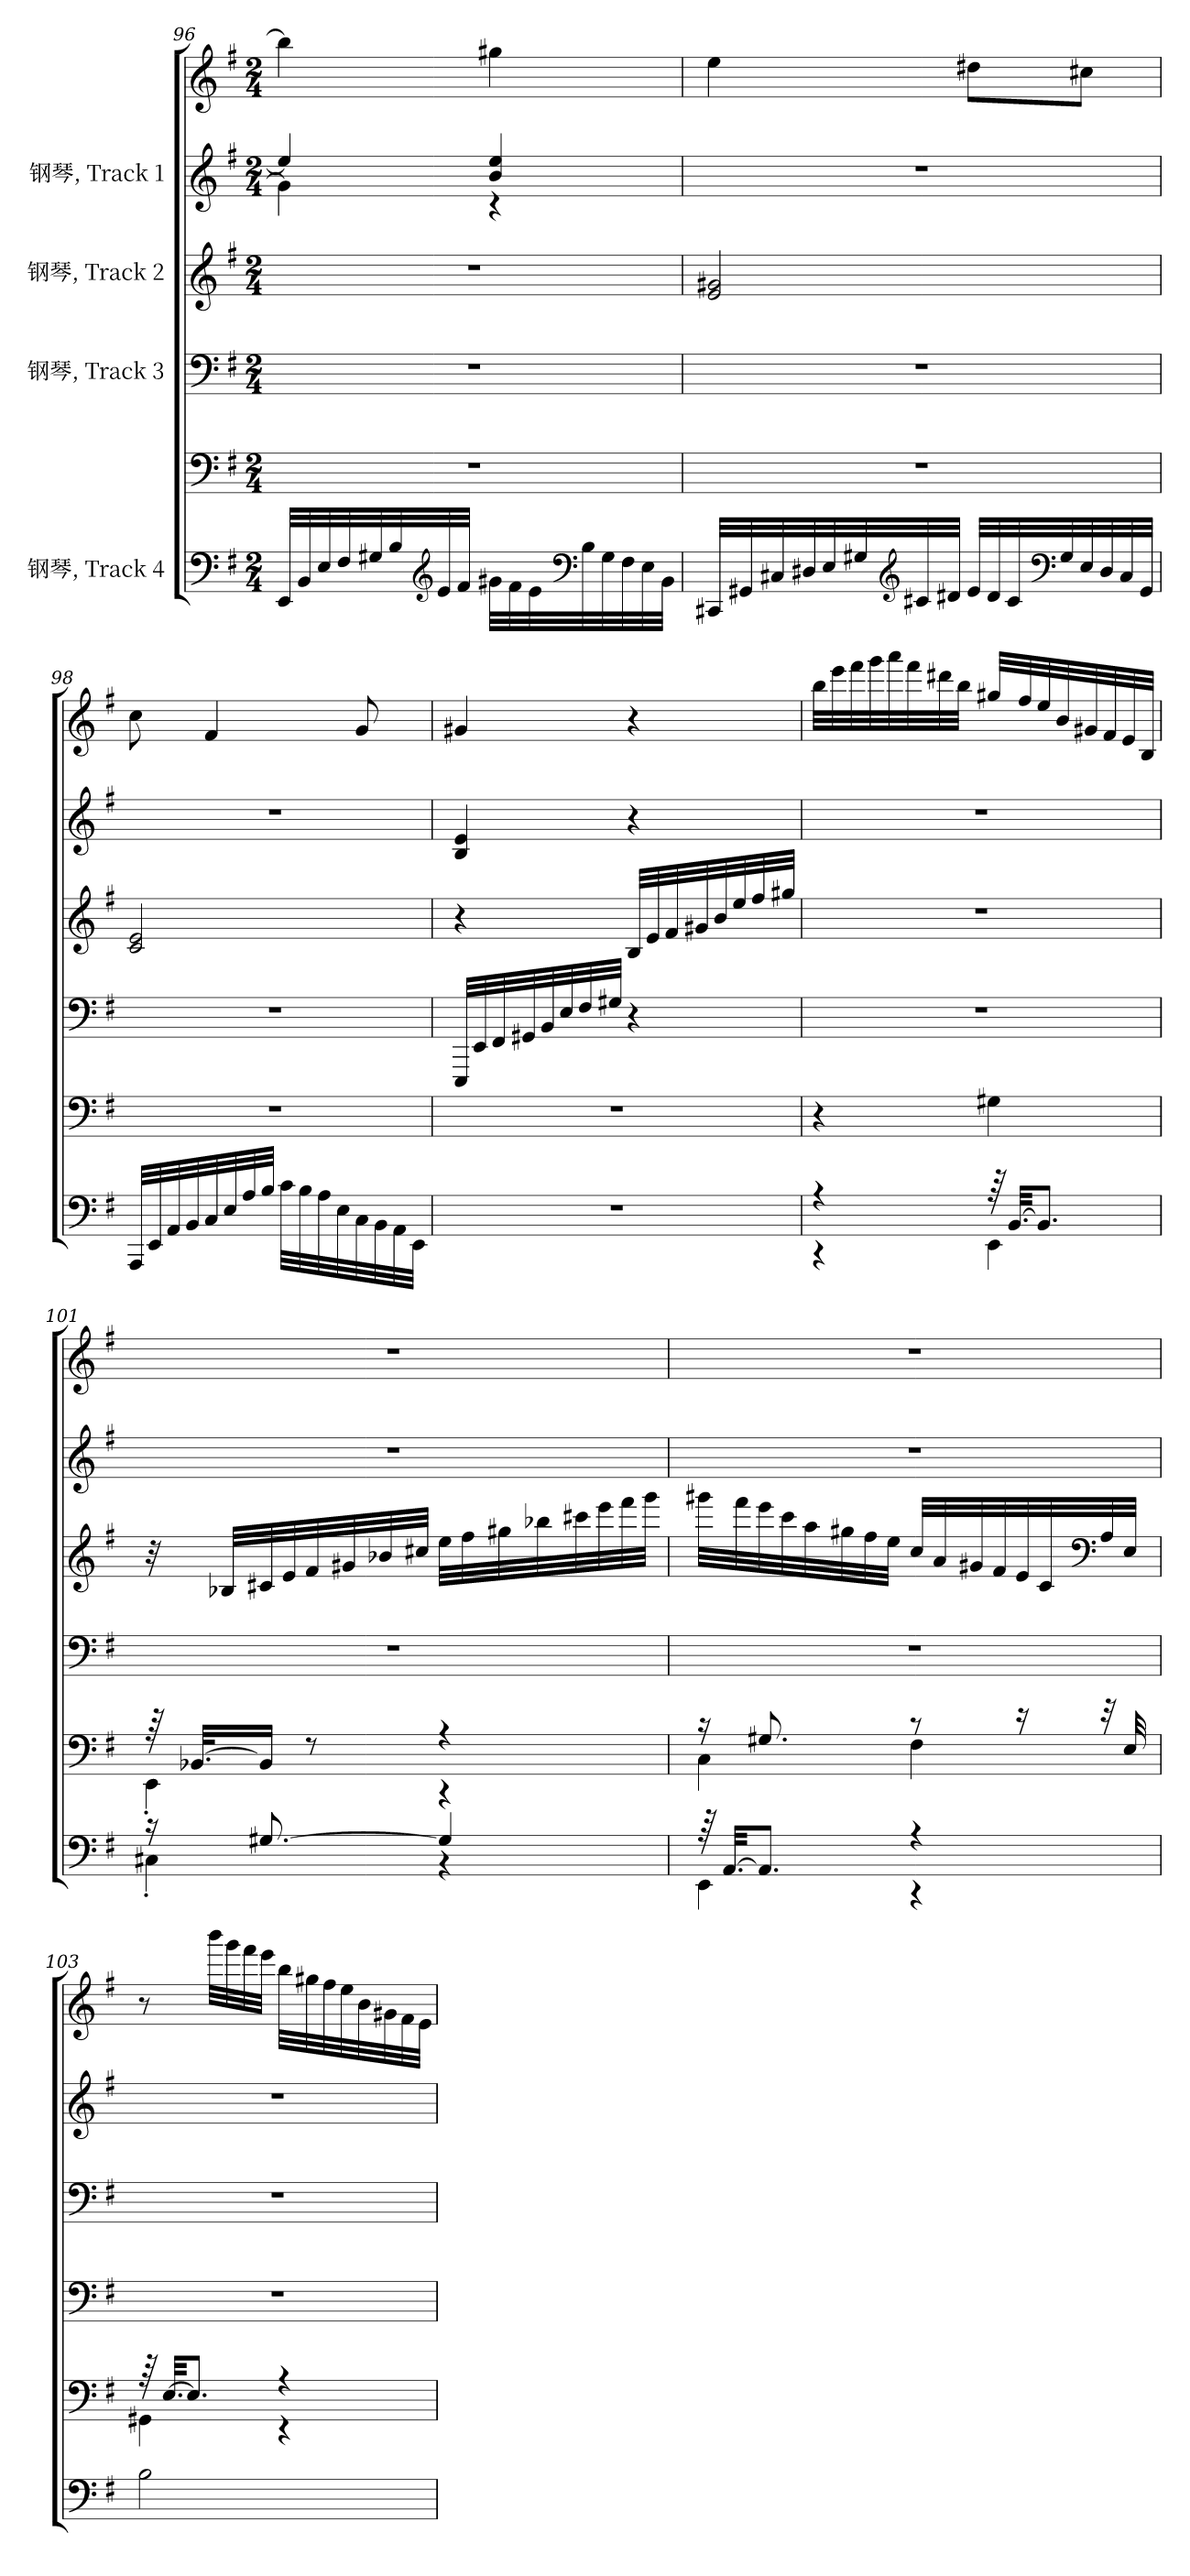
**kern	**kern	**kern	**kern	**kern	**kern
*part4	*part4	*part3	*part2	*part1	*part1
*staff6	*staff5	*staff4	*staff3	*staff2	*staff1
*I"钢琴, Track 4	*	*I"钢琴, Track 3	*I"钢琴, Track 2	*I"钢琴, Track 1	*
!!LO:PB:g=z
*clefF4	*clefF4	*clefF4	*clefG2	*clefG2	*clefG2
*k[f#]	*k[f#]	*k[f#]	*k[f#]	*k[f#]	*k[f#]
*M2/4	*M2/4	*M2/4	*M2/4	*M2/4	*M2/4
=96	=96	=96	=96	=96	=96
*	*	*	*	*^	*
32EE/LLL	2r	2r	2r	4ee/]	4g#\]	4bb\]
32BB/	.	.	.	.	.	.
32E/	.	.	.	.	.	.
32F#/	.	.	.	.	.	.
32G#X/	.	.	.	.	.	.
32B/	.	.	.	.	.	.
*clefG2	*	*	*	*	*	*
32e/	.	.	.	.	.	.
32f#/JJJ	.	.	.	.	.	.
32g#X\LLL	.	.	.	4b/ 4ee/	4r	4gg#X\
32f#\	.	.	.	.	.	.
32e\	.	.	.	.	.	.
*clefF4	*	*	*	*	*	*
32B\	.	.	.	.	.	.
32G#\	.	.	.	.	.	.
32F#\	.	.	.	.	.	.
32E\	.	.	.	.	.	.
32BB\JJJ	.	.	.	.	.	.
*	*	*	*	*v	*v	*
!!LO:LB:g=z
=97	=97	=97	=97	=97	=97
32CC#X/LLL	2r	2r	2e/ 2g#X/	2r	4ee\
32GG#X/	.	.	.	.	.
32C#X/	.	.	.	.	.
32D#X/	.	.	.	.	.
32E/	.	.	.	.	.
32G#X/	.	.	.	.	.
*clefG2	*	*	*	*	*
32c#X/	.	.	.	.	.
32d#X/JJJ	.	.	.	.	.
32e/LLL	.	.	.	.	8dd#X\L
32d#/	.	.	.	.	.
32c#/	.	.	.	.	.
*clefF4	*	*	*	*	*
32G#/	.	.	.	.	.
32E/	.	.	.	.	8cc#X\J
32D#/	.	.	.	.	.
32C#/	.	.	.	.	.
32GG#/JJJ	.	.	.	.	.
=98	=98	=98	=98	=98	=98
32AAA/LLL	2r	2r	2c/ 2e/	2r	8cc\
32EE/	.	.	.	.	.
32AA/	.	.	.	.	.
32BB/	.	.	.	.	.
32C/	.	.	.	.	4f#/
32E/	.	.	.	.	.
32A/	.	.	.	.	.
32B/JJJ	.	.	.	.	.
32c\LLL	.	.	.	.	.
32B\	.	.	.	.	.
32A\	.	.	.	.	.
32E\	.	.	.	.	.
32C\	.	.	.	.	8g/
32BB\	.	.	.	.	.
32AA\	.	.	.	.	.
32EE\JJJ	.	.	.	.	.
!!LO:PB:g=z
=99	=99	=99	=99	=99	=99
2r	2r	32EEE/LLL	4r	4B/ 4e/	4g#X/
.	.	32EE/	.	.	.
.	.	32FF#/	.	.	.
.	.	32GG#X/	.	.	.
.	.	32BB/	.	.	.
.	.	32E/	.	.	.
.	.	32F#/	.	.	.
.	.	32G#X/JJJ	.	.	.
.	.	4r	32B/LLL	4r	4r
.	.	.	32e/	.	.
.	.	.	32f#/	.	.
.	.	.	32g#X/	.	.
.	.	.	32b/	.	.
.	.	.	32ee/	.	.
.	.	.	32ff#/	.	.
.	.	.	32gg#X/JJJ	.	.
=100	=100	=100	=100	=100	=100
*^	*	*	*	*	*
4r	4r	4r	2r	2r	2r	32bb\LLL
.	.	.	.	.	.	32eee\
.	.	.	.	.	.	32fff#\
.	.	.	.	.	.	32ggg\
.	.	.	.	.	.	32aaa\
.	.	.	.	.	.	32fff#\
.	.	.	.	.	.	32ddd#X\
.	.	.	.	.	.	32bb\JJJ
64r	4EE\	4G#X\	.	.	.	32gg#X/LLL
[32.BB/KKL	.	.	.	.	.	.
.	.	.	.	.	.	32ff#/
*	*	*	*	*	*	*MM49
8.BB/J]	.	.	.	.	.	32ee/
.	.	.	.	.	.	32b/
.	.	.	.	.	.	32g#X/
.	.	.	.	.	.	32f#/
.	.	.	.	.	.	32e/
.	.	.	.	.	.	32B/JJJ
!!LO:LB:g=z
=101	=101	=101	=101	=101	=101	=101
*	*	*^	*	*	*	*
16r	4C#X'\	64r	4EE'\	2r	32r	2r	2r
.	.	[32.BB-X/KLL	.	.	.	.	.
.	.	.	.	.	32B-X/LLL	.	.
[8.G#X/	.	16BB-/JJ]	.	.	32c#X/	.	.
.	.	.	.	.	32e/	.	.
.	.	8r	.	.	32f#/	.	.
.	.	.	.	.	32g#X/	.	.
.	.	.	.	.	32b-X/	.	.
.	.	.	.	.	32cc#X/JJJ	.	.
4G#/]	4r	4r	4r	.	32ee\LLL	.	.
.	.	.	.	.	32ff#\	.	.
.	.	.	.	.	32gg#X\	.	.
.	.	.	.	.	32bb-X\	.	.
.	.	.	.	.	32ccc#X\	.	.
.	.	.	.	.	32eee\	.	.
.	.	.	.	.	32fff#\	.	.
.	.	.	.	.	32ggg\JJJ	.	.
!!LO:PB:g=z
=102	=102	=102	=102	=102	=102	=102	=102
64r	4EE\	16r	4C\	2r	32ggg#X\LLL	2r	2r
[32.AA/KKL	.	.	.	.	.	.	.
.	.	.	.	.	32fff#\	.	.
8.AA/J]	.	8.G#X/	.	.	32eee\	.	.
.	.	.	.	.	32ccc\	.	.
.	.	.	.	.	32aa\	.	.
.	.	.	.	.	32gg#X\	.	.
.	.	.	.	.	32ff#\	.	.
.	.	.	.	.	32ee\JJJ	.	.
4r	4r	8r	4F#\	.	32cc/LLL	.	.
.	.	.	.	.	32a/	.	.
.	.	.	.	.	32g#X/	.	.
.	.	.	.	.	32f#/	.	.
.	.	16r	.	.	32e/	.	.
.	.	.	.	.	32c/	.	.
*	*	*	*	*	*clefF4	*	*
.	.	32r	.	.	32A/	.	.
.	.	32E/	.	.	32E/JJJ	.	.
*v	*v	*	*	*	*	*	*
=103	=103	=103	=103	=103	=103	=103
2B\	64r	4GG#X\	2r	2r	2r	8r
.	[32.E/KKL	.	.	.	.	.
.	8.E/J]	.	.	.	.	.
.	.	.	.	.	.	32bbb\LLL
.	.	.	.	.	.	32ggg\
.	.	.	.	.	.	32fff#\
.	.	.	.	.	.	32eee\JJJ
.	4r	4r	.	.	.	32bb\LLL
.	.	.	.	.	.	32gg#X\
.	.	.	.	.	.	32ff#\
.	.	.	.	.	.	32ee\
.	.	.	.	.	.	32b\
.	.	.	.	.	.	32g#X\
.	.	.	.	.	.	32f#\
.	.	.	.	.	.	32e\JJJ
*	*v	*v	*	*	*	*
=	=	=	=	=	=
*-	*-	*-	*-	*-	*-
